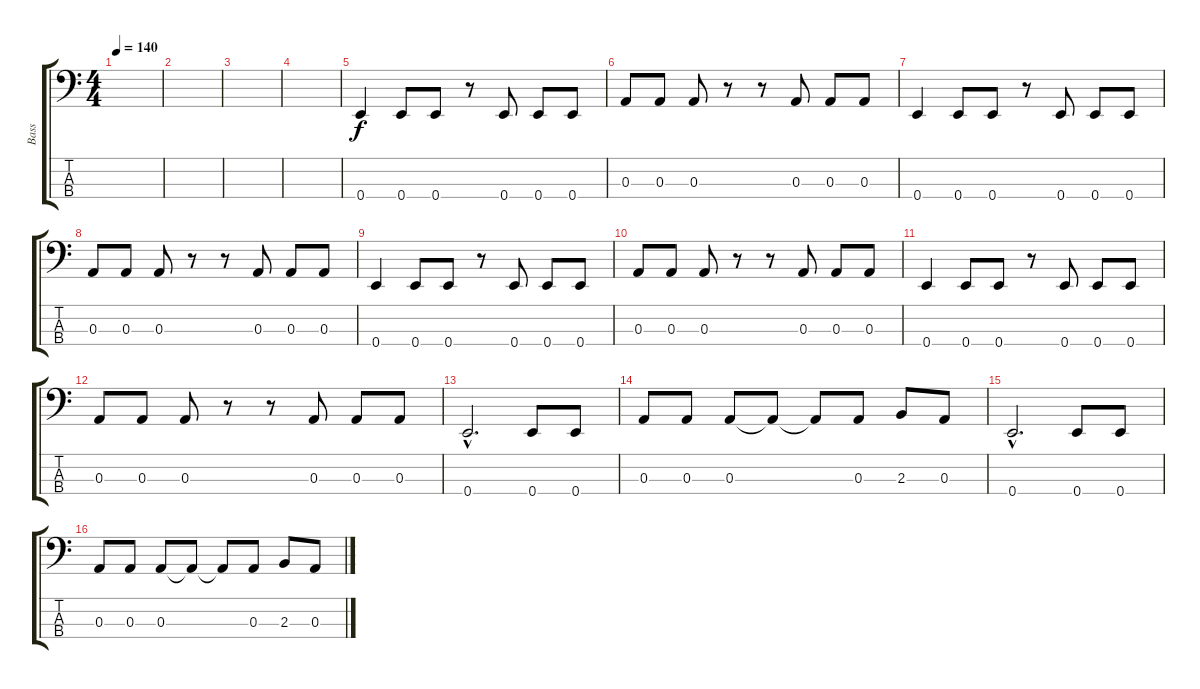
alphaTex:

\track ("Bass" "Bass") {instrument electricbasspick}
\staff {score tabs}
\tuning (G2 D2 A1 E1) {hide}
\ts (4 4)
\tempo 140
\clef f4
\ks c
|
|
|
|
0.4.4 0.4.8 0.4.8 r.8 0.4.8 0.4.8 0.4.8 |
0.3.8 0.3.8 0.3.8 r.8 r.8 0.3.8 0.3.8 0.3.8 |
0.4.4 0.4.8 0.4.8 r.8 0.4.8 0.4.8 0.4.8 |
0.3.8 0.3.8 0.3.8 r.8 r.8 0.3.8 0.3.8 0.3.8 |
0.4.4 0.4.8 0.4.8 r.8 0.4.8 0.4.8 0.4.8 |
0.3.8 0.3.8 0.3.8 r.8 r.8 0.3.8 0.3.8 0.3.8 |
0.4.4 0.4.8 0.4.8 r.8 0.4.8 0.4.8 0.4.8 |
0.3.8 0.3.8 0.3.8 r.8 r.8 0.3.8 0.3.8 0.3.8 |
0.4{hac}.2{d} 0.4.8 0.4.8 |
0.3.8 0.3.8 0.3.8 0.3{t}.8 0.3{t}.8 0.3.8 2.3.8 0.3.8 |
0.4{hac}.2{d} 0.4.8 0.4.8 |
0.3.8 0.3.8 0.3.8 0.3{t}.8 0.3{t}.8 0.3.8 2.3.8 0.3.8
